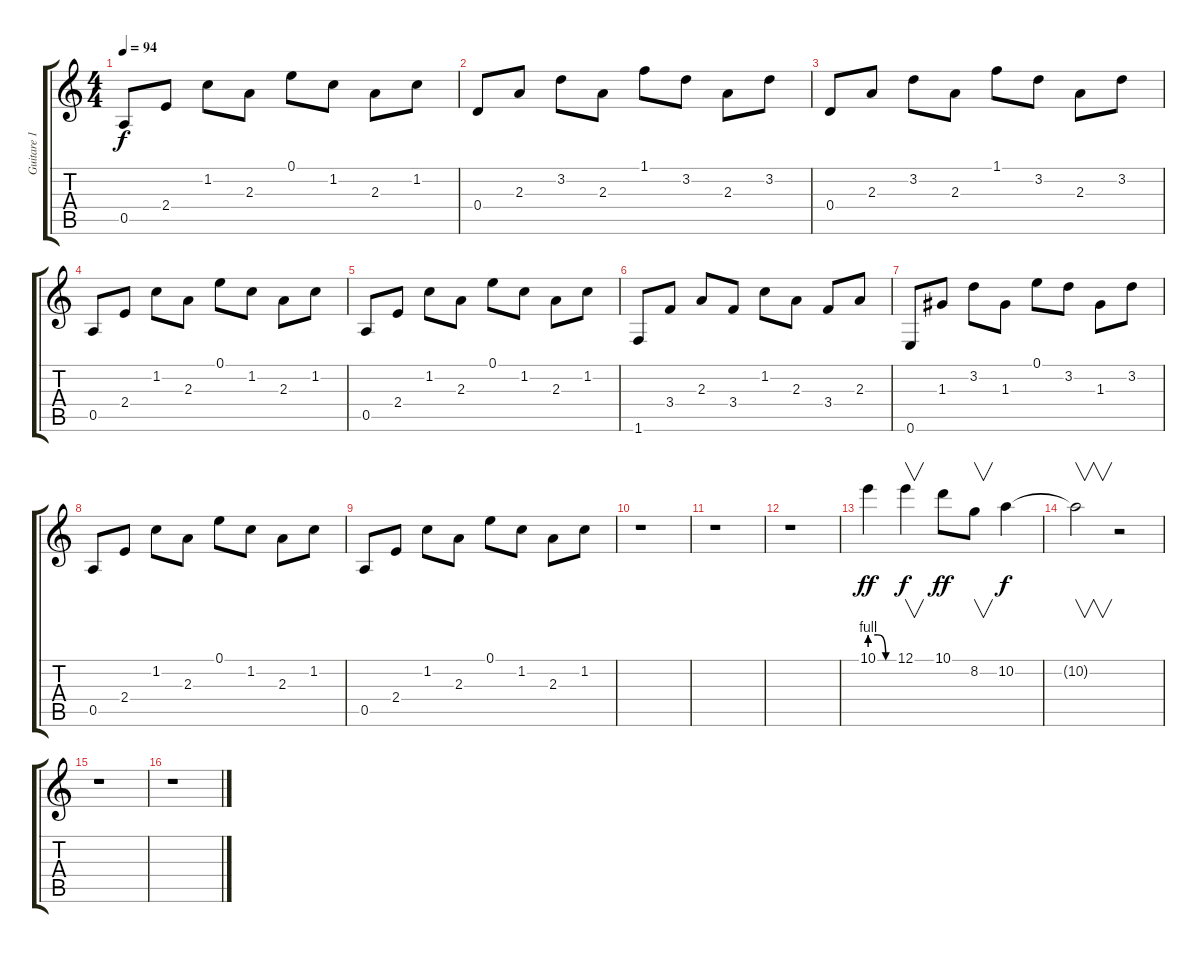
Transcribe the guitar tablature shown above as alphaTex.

\track ("Guitare 1" "Guitare 1") {instrument distortionguitar}
\staff {score tabs}
\tuning (E4 B3 G3 D3 A2 E2) {hide}
\ts (4 4)
\tempo 94
\clef g2
\ks c
0.5.8{dy f} 2.4.8 1.2.8 2.3.8 0.1.8 1.2.8 2.3.8 1.2.8 |
0.4.8 2.3.8 3.2.8 2.3.8 1.1.8 3.2.8 2.3.8 3.2.8 |
0.4.8 2.3.8 3.2.8 2.3.8 1.1.8 3.2.8 2.3.8 3.2.8 |
0.5.8 2.4.8 1.2.8 2.3.8 0.1.8 1.2.8 2.3.8 1.2.8 |
0.5.8 2.4.8 1.2.8 2.3.8 0.1.8 1.2.8 2.3.8 1.2.8 |
1.6.8 3.4.8 2.3.8 3.4.8 1.2.8 2.3.8 3.4.8 2.3.8 |
0.6.8 1.3.8 3.2.8 1.3.8 0.1.8 3.2.8 1.3.8 3.2.8 |
0.5.8 2.4.8 1.2.8 2.3.8 0.1.8 1.2.8 2.3.8 1.2.8 |
0.5.8 2.4.8 1.2.8 2.3.8 0.1.8 1.2.8 2.3.8 1.2.8 |
r.1{instrument distortionguitar} |
r.1 |
r.1 |
10.1{be (custom 0 4 20 4 40 0 60 0)}.4{dy ff} 12.1.4{v dy f} 10.1.8{dy ff} 8.2.8{v} 10.2.4{dy f} |
10.2{t}.2{v} r.2 |
r.1 |
r.1
